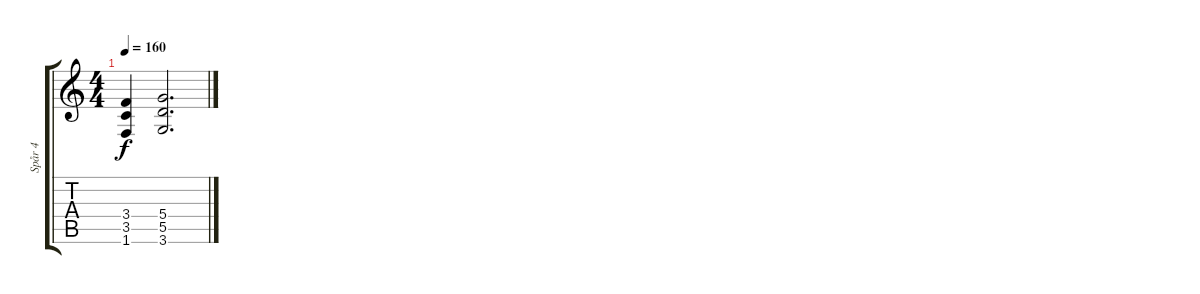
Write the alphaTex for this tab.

\track ("Spår 4" "Spår 4") {instrument acousticguitarsteel}
\staff {score tabs}
\tuning (E4 B3 G3 D3 A2 E2) {hide}
\ts (4 4)
\tempo 160
\clef g2
\ks c
(3.4{t} 3.5{t} 1.6{t}).4{dy f} (5.4 5.5 3.6).2{d}
